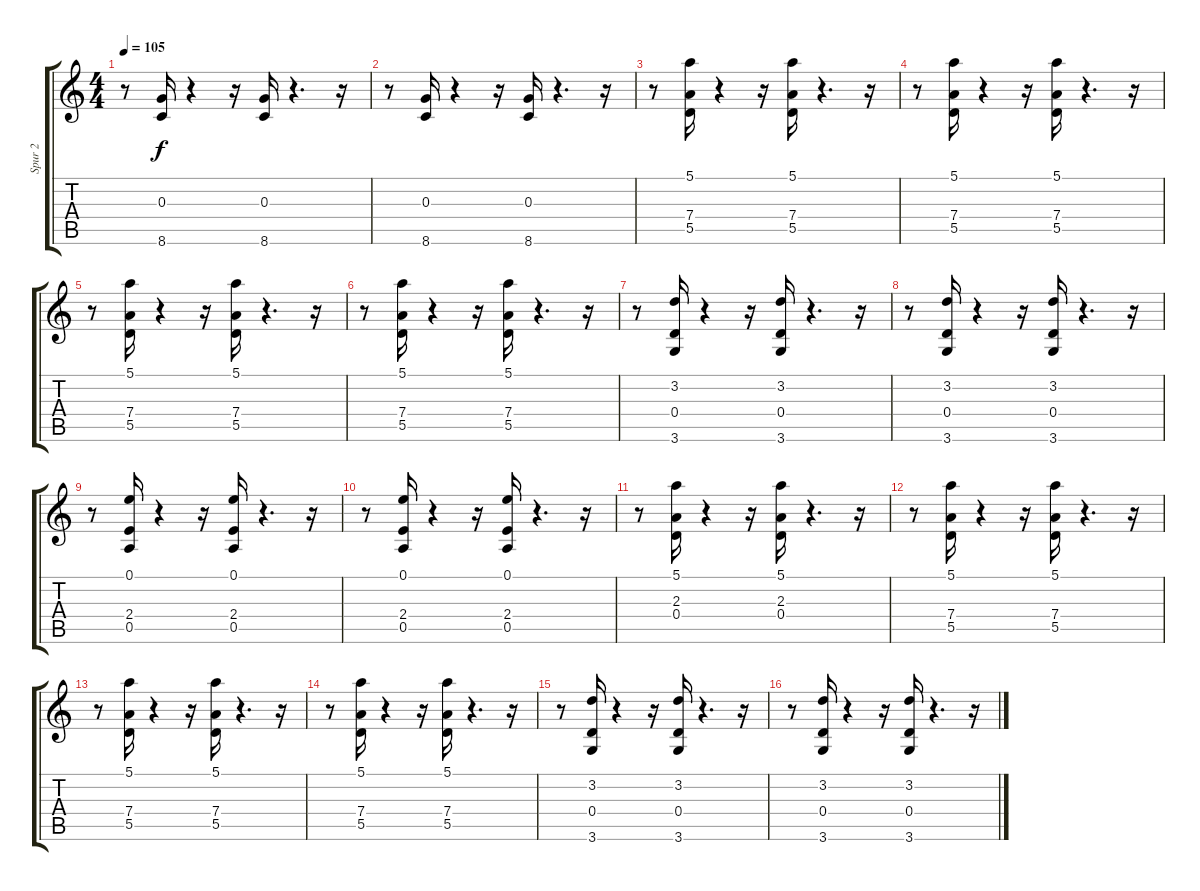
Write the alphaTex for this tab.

\track ("Spur 2" "Spur 2") {instrument overdrivenguitar}
\staff {score tabs}
\tuning (E4 B3 G3 D3 A2 E2) {hide}
\ts (4 4)
\tempo 105
\clef g2
\ks c
r.8{dy f} (0.3 8.6).16 r.4 r.16 (0.3 8.6).16 r.4{d} r.16 |
r.8 (0.3 8.6).16 r.4 r.16 (0.3 8.6).16 r.4{d} r.16 |
r.8 (5.1 7.4 5.5).16 r.4 r.16 (5.1 7.4 5.5).16 r.4{d} r.16 |
r.8 (5.1 7.4 5.5).16 r.4 r.16 (5.1 7.4 5.5).16 r.4{d} r.16 |
r.8 (5.1 7.4 5.5).16 r.4 r.16 (5.1 7.4 5.5).16 r.4{d} r.16 |
r.8 (5.1 7.4 5.5).16 r.4 r.16 (5.1 7.4 5.5).16 r.4{d} r.16 |
r.8 (3.2 0.4 3.6).16 r.4 r.16 (3.2 0.4 3.6).16 r.4{d} r.16 |
r.8 (3.2 0.4 3.6).16 r.4 r.16 (3.2 0.4 3.6).16 r.4{d} r.16 |
r.8 (0.1 2.4 0.5).16 r.4 r.16 (0.1 2.4 0.5).16 r.4{d} r.16 |
r.8 (0.1 2.4 0.5).16 r.4 r.16 (0.1 2.4 0.5).16 r.4{d} r.16 |
r.8 (5.1 2.3 0.4).16 r.4 r.16 (5.1 2.3 0.4).16 r.4{d} r.16 |
r.8 (5.1 7.4 5.5).16 r.4 r.16 (5.1 7.4 5.5).16 r.4{d} r.16 |
r.8 (5.1 7.4 5.5).16 r.4 r.16 (5.1 7.4 5.5).16 r.4{d} r.16 |
r.8 (5.1 7.4 5.5).16 r.4 r.16 (5.1 7.4 5.5).16 r.4{d} r.16 |
r.8 (3.2 0.4 3.6).16 r.4 r.16 (3.2 0.4 3.6).16 r.4{d} r.16 |
r.8 (3.2 0.4 3.6).16 r.4 r.16 (3.2 0.4 3.6).16 r.4{d} r.16
